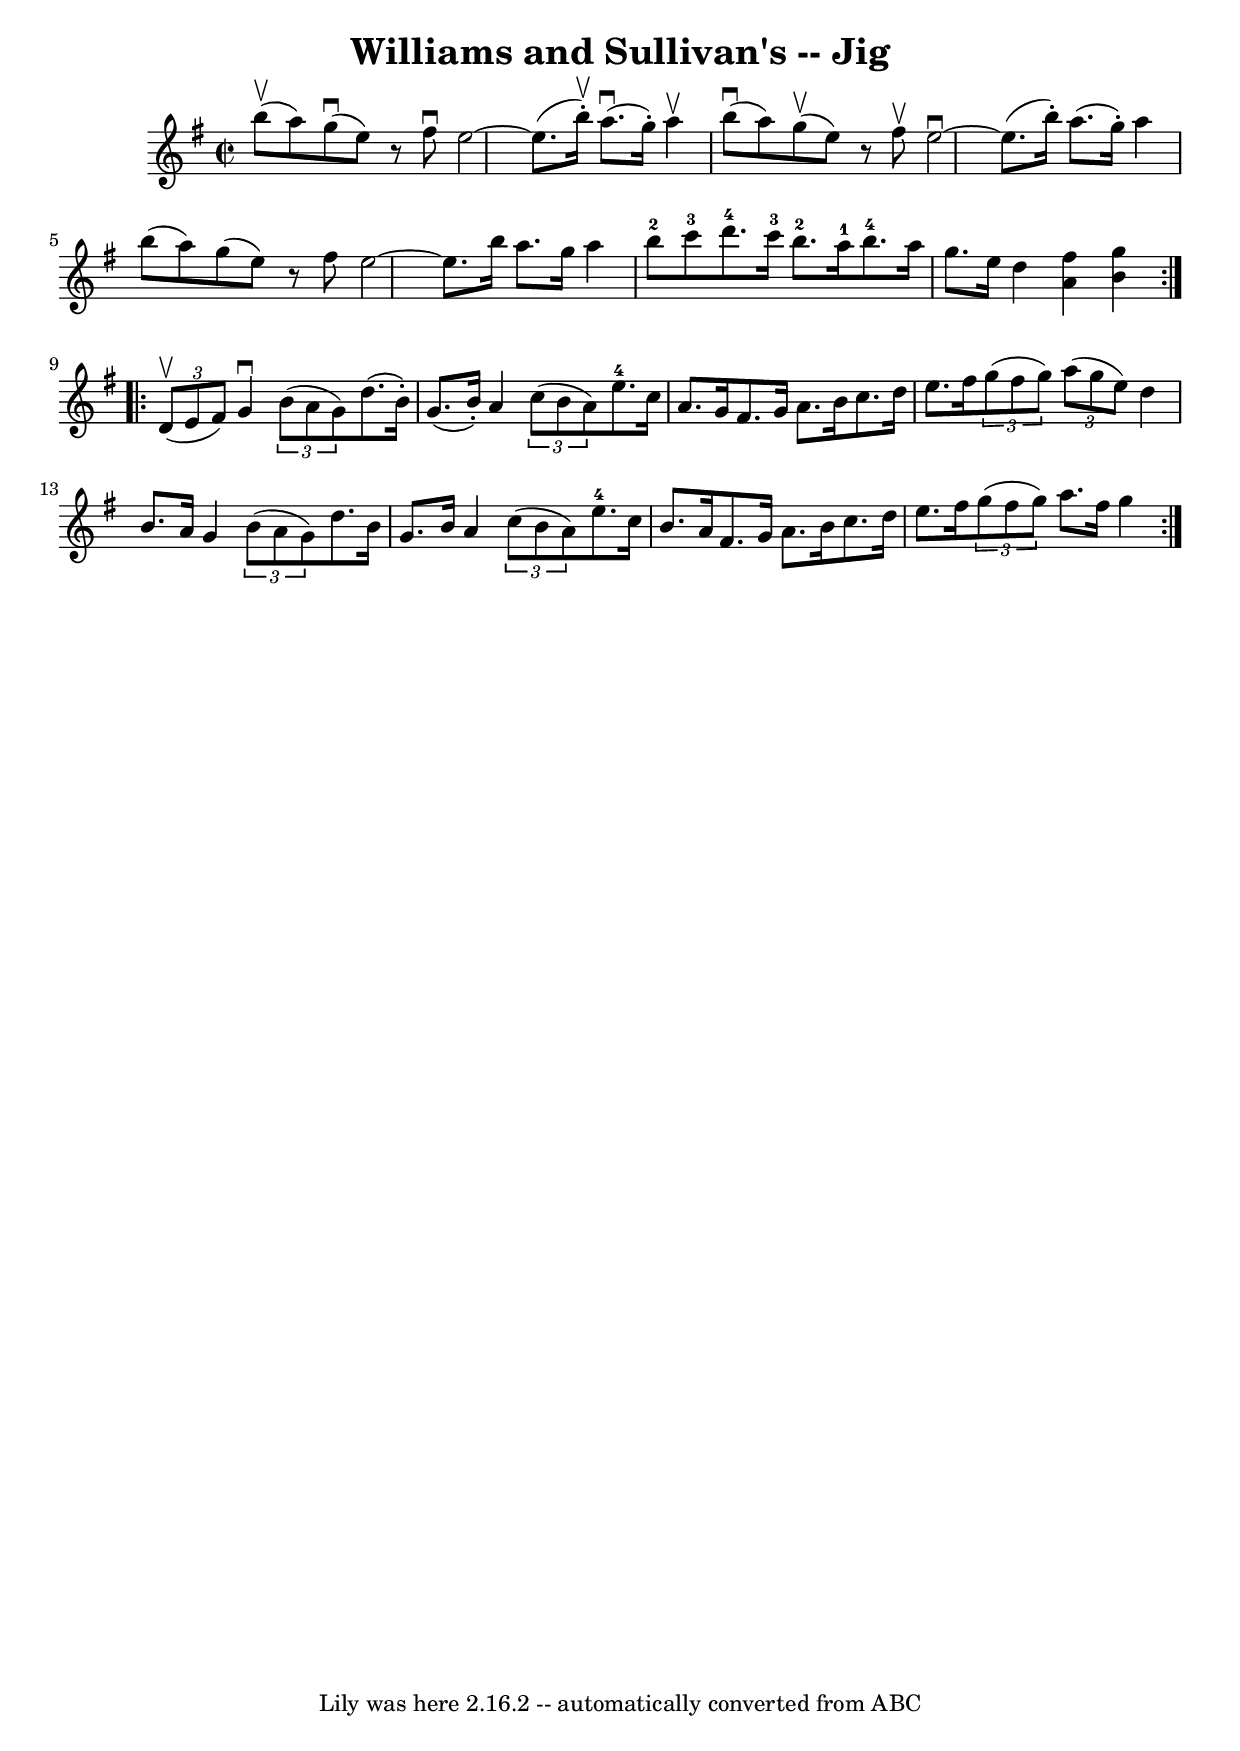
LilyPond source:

\version "2.16.2"
\include "Mammoth.ily"
\header {
  %% book = "Ryan's Mammoth Collection"
  crossRefNumber = "1"
  footnotes = "\\\\118 667"
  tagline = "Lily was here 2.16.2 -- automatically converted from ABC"
  title = "Williams and Sullivan's -- Jig"

}
voicedefault =  {



  \repeat volta 2 {

    \override Staff.TimeSignature #'style = #'C
    \time 2/2 
    \key g \major
    b''8^\upbow(a''8) |
    g''8^\downbow(e''8)   r8 fis''8^\downbow e''2   ~    |
    e''8. (
    b''16^\upbow-.) a''8. (^\downbow g''16-.) a''4^\upbow b''8^\downbow(a''8)   |
    g''8^\upbow(e''8)   r8 fis''8^\upbow 
    e''2^\downbow  ~    |
    e''8. (b''16-.) a''8. (g''16-.) a''4 b''8 (a''8)   |
    g''8 (e''8)   r8 fis''8    
    e''2   ~    |
    e''8. b''16 a''8. g''16 a''4 b''8-2   
    c'''8-3   |
    d'''8.-4 c'''16-3 b''8.-2 a''16-1 
    b''8.-4 a''16 g''8. e''16    |
    d''4  << a'4 fis''4 
	   >> << b'4 g''4   >> 
  }     
  \repeat volta 2 {
    \times 2/3 { d'8 
		^\upbow(e'8 fis'8) 
	       } |
    g'4^\downbow   \times 2/3 { b'8 (
				a'8 g'8) 
			      } d''8. (b'16-.) g'8. (b'16-.)   |
    
    a'4    \times 2/3 { c''8 (b'8 a'8) 
		      } e''8.-4 c''16 a'8.  
    g'16    |
    fis'8. g'16 a'8. b'16 c''8. d''16    
    e''8. fis''16    |
    \times 2/3 { g''8 (fis''8 g''8) 
	       }   
    \times 2/3 { a''8 (g''8 e''8) 
	       } d''4 b'8. a'16    |
    
    g'4    \times 2/3 { b'8 (a'8 g'8) 
		      } d''8. b'16 g'8.    
    b'16    |
    a'4    \times 2/3 { c''8 (b'8 a'8) 
		      } e''8.-4 c''16 b'8. a'16    |
    fis'8. g'16 a'8. b'16    
    c''8. d''16 e''8. fis''16    |
    \times 2/3 { g''8 (fis''8 
		 g''8) 
	       } a''8. fis''16 g''4  
  }   

}

\score{
  <<

    \context Staff="default"
    {
      \voicedefault 
      
    }

  >>
  \layout {
    
  }
  \midi {
  }

}
